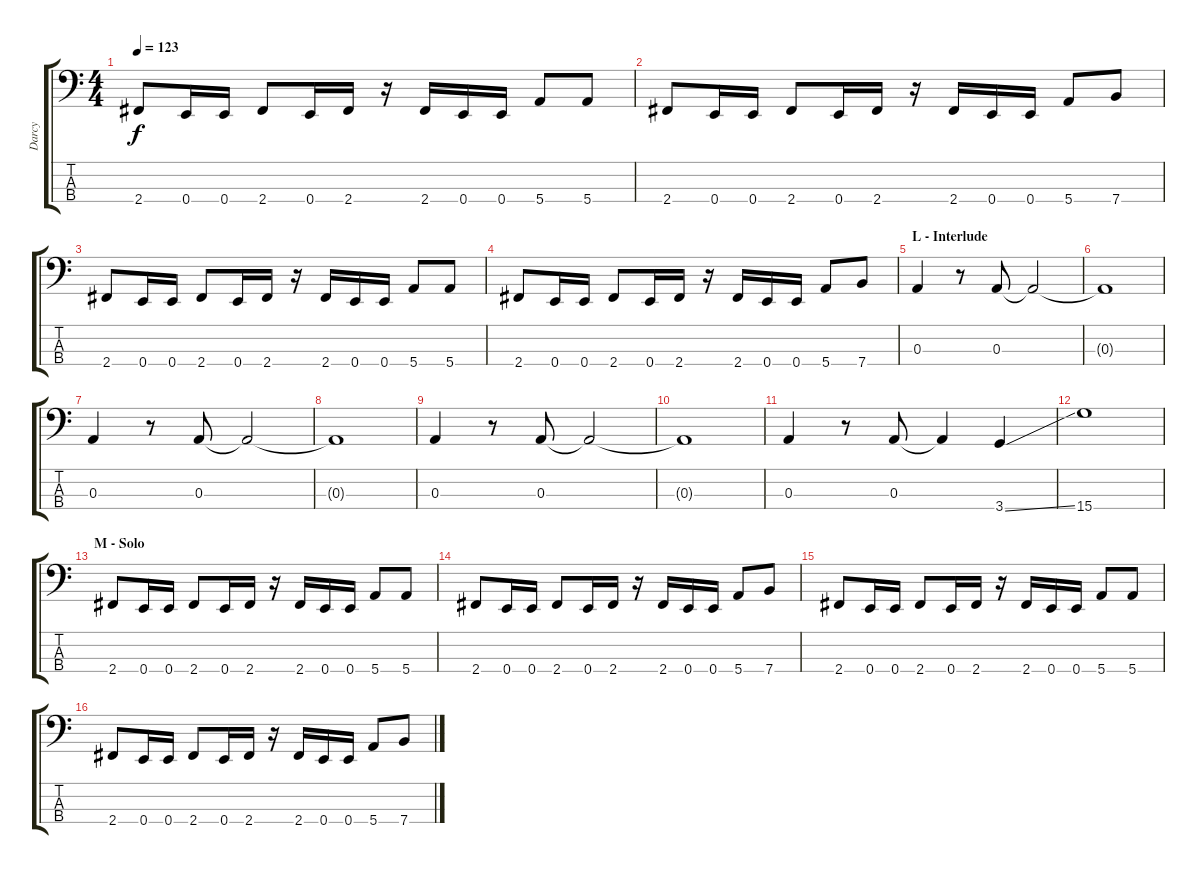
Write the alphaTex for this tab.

\track ("Darcy" "Darcy") {instrument electricbasspick}
\staff {score tabs}
\tuning (G2 D2 A1 E1) {hide}
\ts (4 4)
\tempo 123
\clef f4
\ks c
2.4.8{dy f} 0.4.16 0.4.16 2.4.8 0.4.16 2.4.16 r.16 2.4.16 0.4.16 0.4.16 5.4.8 5.4.8 |
2.4.8 0.4.16 0.4.16 2.4.8 0.4.16 2.4.16 r.16 2.4.16 0.4.16 0.4.16 5.4.8 7.4.8 |
2.4.8 0.4.16 0.4.16 2.4.8 0.4.16 2.4.16 r.16 2.4.16 0.4.16 0.4.16 5.4.8 5.4.8 |
2.4.8 0.4.16 0.4.16 2.4.8 0.4.16 2.4.16 r.16 2.4.16 0.4.16 0.4.16 5.4.8 7.4.8 |
\section ("" "L - Interlude")
0.3.4 r.8 0.3.8 0.3{t}.2 |
0.3{t}.1 |
0.3.4 r.8 0.3.8 0.3{t}.2 |
0.3{t}.1 |
0.3.4 r.8 0.3.8 0.3{t}.2 |
0.3{t}.1 |
0.3.4 r.8 0.3.8 0.3{t}.4 3.4{ss}.4 |
15.4.1 |
\section ("" "M - Solo")
2.4.8 0.4.16 0.4.16 2.4.8 0.4.16 2.4.16 r.16 2.4.16 0.4.16 0.4.16 5.4.8 5.4.8 |
2.4.8 0.4.16 0.4.16 2.4.8 0.4.16 2.4.16 r.16 2.4.16 0.4.16 0.4.16 5.4.8 7.4.8 |
2.4.8 0.4.16 0.4.16 2.4.8 0.4.16 2.4.16 r.16 2.4.16 0.4.16 0.4.16 5.4.8 5.4.8 |
2.4.8 0.4.16 0.4.16 2.4.8 0.4.16 2.4.16 r.16 2.4.16 0.4.16 0.4.16 5.4.8 7.4.8
